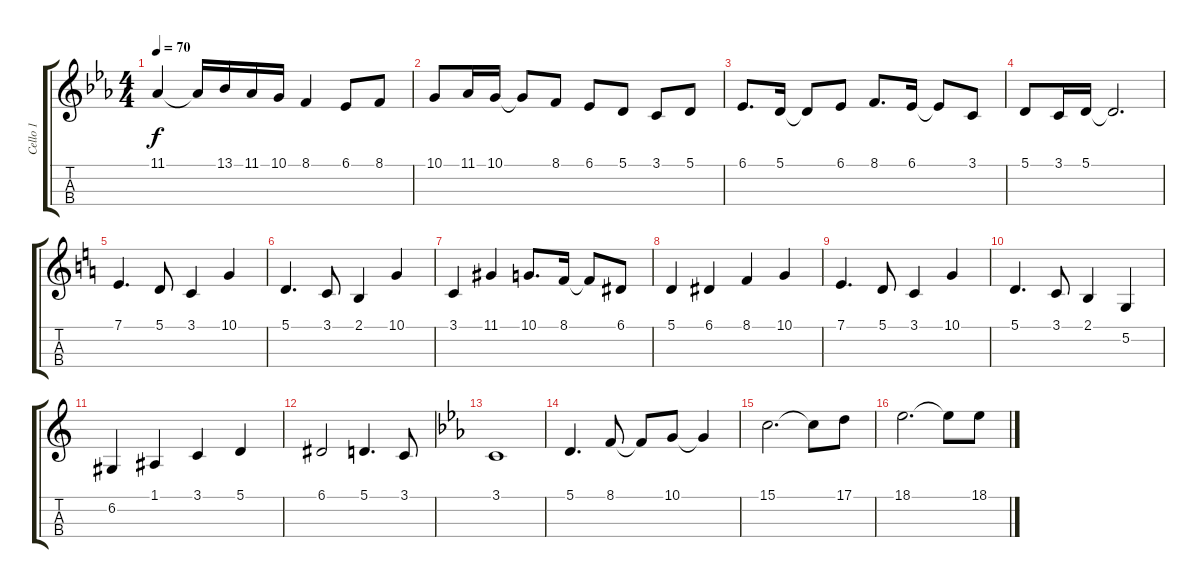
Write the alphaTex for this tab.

\track ("Cello 1" "Cello 1") {instrument cello}
\staff {score tabs}
\tuning (A3 D3 G2 C2) {hide}
\ts (4 4)
\tempo 70
\clef g2
\ks eb
11.1.4{dy f} 11.1{t}.16 13.1.16 11.1.16 10.1.16 8.1.4 6.1.8 8.1.8 |
10.1.8 11.1.16 10.1.16 10.1{t}.8 8.1.8 6.1.8 5.1.8 3.1.8 5.1.8 |
6.1.8{d} 5.1.16 5.1{t}.8 6.1.8 8.1.8{d} 6.1.16 6.1{t}.8 3.1.8 |
5.1.8 3.1.16 5.1.16 5.1{t}.2{d} |
\ks c
7.1.4{d} 5.1.8 3.1.4 10.1.4 |
5.1.4{d} 3.1.8 2.1.4 10.1.4 |
3.1.4 11.1.4 10.1.8{d} 8.1.16 8.1{t}.8 6.1.8 |
5.1.4 6.1.4 8.1.4 10.1.4 |
7.1.4{d} 5.1.8 3.1.4 10.1.4 |
5.1.4{d} 3.1.8 2.1.4 5.2.4 |
6.2.4 1.1.4 3.1.4 5.1.4 |
6.1.2 5.1.4{d} 3.1.8 |
\ks eb
3.1.1 |
5.1.4{d} 8.1.8 8.1{t}.8 10.1.8 10.1{t}.4 |
15.1.2{d} 15.1{t}.8 17.1.8 |
18.1.2{d} 18.1{t}.8 18.1.8
